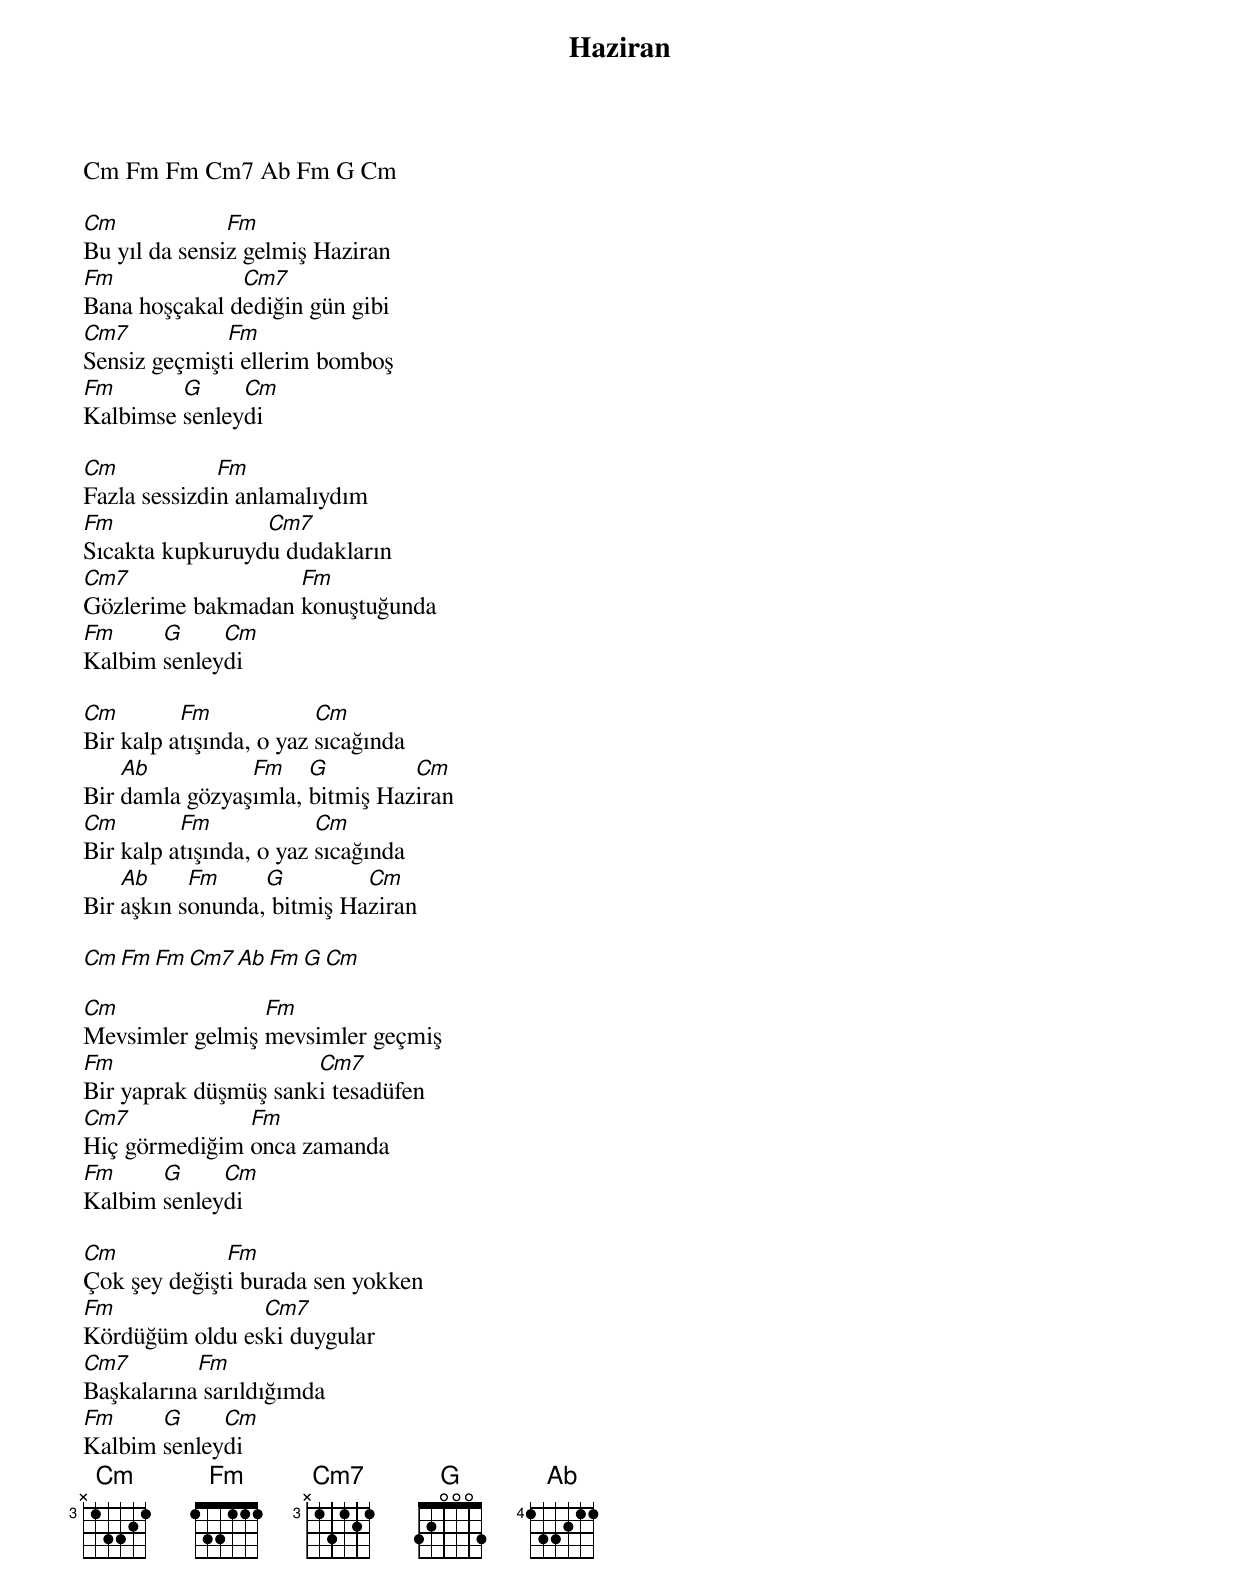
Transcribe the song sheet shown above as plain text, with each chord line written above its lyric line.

{title: Haziran}
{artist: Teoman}

Cm Fm Fm Cm7 Ab Fm G Cm

Cm             Fm
Bu yıl da sensiz gelmiş Haziran
Fm             Cm7
Bana hoşçakal dediğin gün gibi
Cm7           Fm
Sensiz geçmişti ellerim bomboş
Fm       G     Cm
Kalbimse senleydi

Cm            Fm
Fazla sessizdin anlamalıydım
Fm               Cm7
Sıcakta kupkuruydu dudakların
Cm7                Fm
Gözlerime bakmadan konuştuğunda
Fm     G     Cm
Kalbim senleydi

Cm        Fm             Cm
Bir kalp atışında, o yaz sıcağında
    Ab          Fm    G         Cm
Bir damla gözyaşımla, bitmiş Haziran
Cm        Fm             Cm
Bir kalp atışında, o yaz sıcağında
    Ab     Fm     G         Cm
Bir aşkın sonunda, bitmiş Haziran

Cm Fm Fm Cm7 Ab Fm G Cm

Cm               Fm
Mevsimler gelmiş mevsimler geçmiş
Fm                    Cm7
Bir yaprak düşmüş sanki tesadüfen
Cm7            Fm
Hiç görmediğim onca zamanda
Fm     G     Cm
Kalbim senleydi

Cm            Fm
Çok şey değişti burada sen yokken
Fm              Cm7
Kördüğüm oldu eski duygular
Cm7        Fm
Başkalarına sarıldığımda
Fm     G     Cm
Kalbim senleydi
